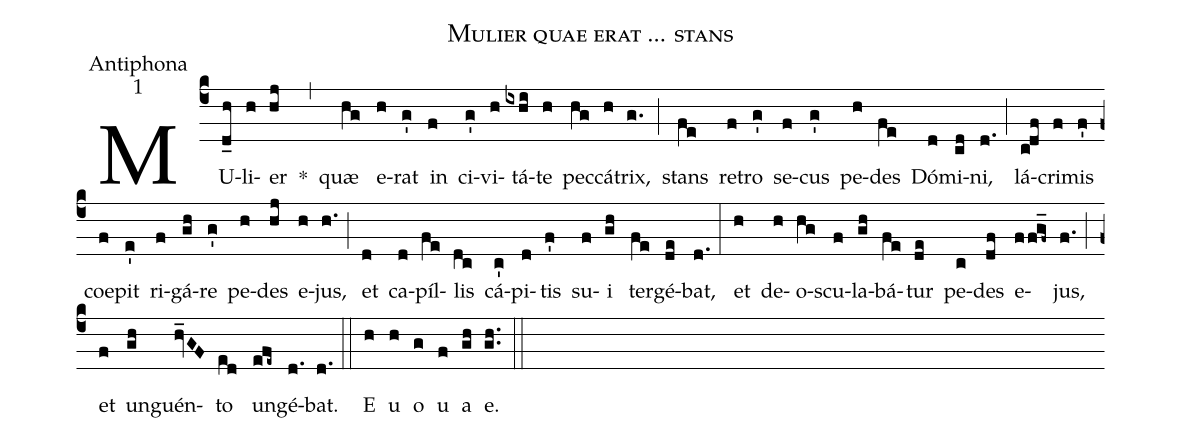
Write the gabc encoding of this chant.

name:Mulier quae erat ... stans;
office-part:Antiphona;
mode:1;
%%
(c4) MU(d_h)li(h)er(hj) *(,) quæ(hg) e(h)rat(g') in(f) ci(g')vi(h)tá(ixhi)te(h) pec(hg)cá(h)trix,(g.) (;) stans(fe) re(f)tro(g') se(f)cus(g') pe(h)des(fe) Dó(d)mi(cd)ni,(d.) (;) lá(c!df)cri(f)mis(f') coe(f)pit(e') ri(f)gá(gh)re(g') pe(h)des(hj) e(h)jus,(h.) (;) et(d) ca(d)píl(fe)lis(dc) cá(c')pi(d)tis(f') su(f)i(gh) ter(fe)gé(de)bat,(d.) (:) et(h) de(h)o(hg)scu(f)la(gh)bá(fe)tur(de) pe(c)des(df) e(ffg_f~)jus,(f.) (;) et(f) un(gh)guén(hv_GF)to(ed) un(efe~)gé(d.)bat.(d.) (::) <eu>E(h) u(h) o(g) u(f) a(gh) e.</eu>(gh..) (::)
